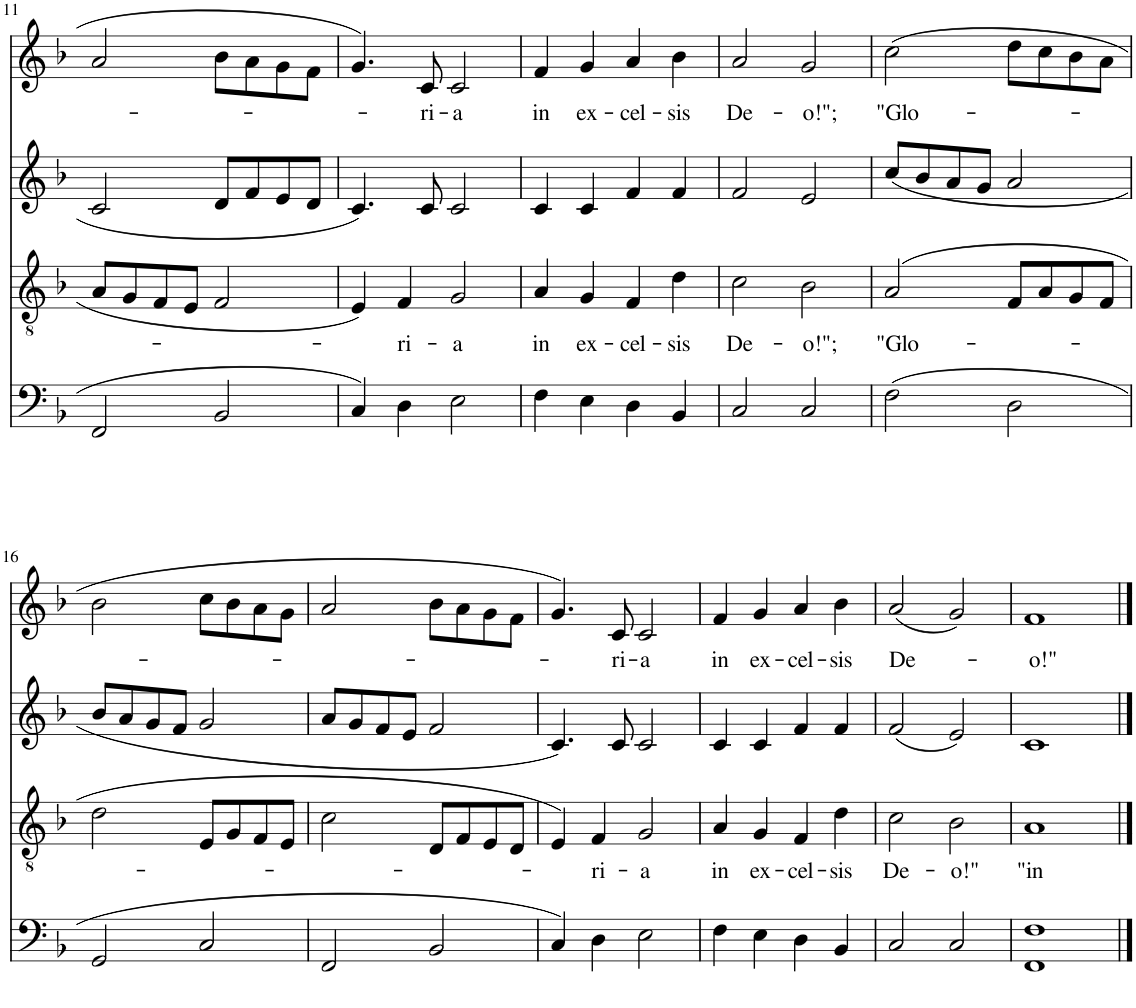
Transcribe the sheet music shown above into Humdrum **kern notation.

**kern	**kern	**text	**kern	**kern	**text
*part4	*part3	*part3	*part2	*part1	*part1
*staff4	*staff3	*staff3	*staff2	*staff1	*staff1
*I"Bassoon	*I"Bassoon	*	*I"voce 2	*I"voce 1	*
*I'Bsn	*I'Bsn	*	*	*	*
!!LO:PB:g=z
*clefF4	*clefGv2	*	*clefG2	*clefG2	*
*k[b-]	*k[b-]	*	*k[b-]	*k[b-]	*
*F:	*F:	*	*F:	*F:	*
*M4/4	*M4/4	*	*M4/4	*M4/4	*
*met(c)	*met(c)	*	*met(c)	*met(c)	*
=11	=11	=11	=11	=11	=11
2FF/	8A/L	.	2c/	2a/	.
.	8G/	.	.	.	.
.	8F/	.	.	.	.
.	8E/J	.	.	.	.
2BB-/	2F/	.	8d/L	8b-\L	.
.	.	.	8f/	8a\	.
.	.	.	8e/	8g\	.
.	.	.	8d/J	8f\J	.
=12	=12	=12	=12	=12	=12
4C/	4E/	.	4.c/	4.g/	.
!	!	!LO:LY:b	!	!	!
4D\	4F/	-ri-	.	.	.
!	!	!	!	!	!LO:LY:b
.	.	.	8c/	8c/	-ri-
!	!	!LO:LY:b	!	!	!LO:LY:b
2E\	2G/	-a	2c/	2c/	-a
=13	=13	=13	=13	=13	=13
!	!	!LO:LY:b	!	!	!LO:LY:b
4F\	4A/	in	4c/	4f/	in
!	!	!LO:LY:b	!	!	!LO:LY:b
4E\	4G/	ex-	4c/	4g/	ex-
!	!	!LO:LY:b	!	!	!LO:LY:b
4D\	4F/	-cel-	4f/	4a/	-cel-
!	!	!LO:LY:b	!	!	!LO:LY:b
4BB-/	4d\	-sis	4f/	4b-\	-sis
=14	=14	=14	=14	=14	=14
!	!	!LO:LY:b	!	!	!LO:LY:b
2C/	2c\	De-	2f/	2a/	De-
!	!	!LO:LY:b	!	!	!LO:LY:b
2C/	2B-\	-o!";	2e/	2g/	-o!";
=15	=15	=15	=15	=15	=15
!	!	!LO:LY:b	!	!	!LO:LY:b
(2F\	(2A/	"Glo-	(8cc/L	(2cc\	"Glo-
.	.	.	8b-/	.	.
.	.	.	8a/	.	.
.	.	.	8g/J	.	.
2D\	8F/L	.	2a/	8dd\L	.
.	8A/	.	.	8cc\	.
.	8G/	.	.	8b-\	.
.	8F/J	.	.	8a\J	.
!!LO:LB:g=z
=16	=16	=16	=16	=16	=16
2GG/	2d\	.	8b-/L	2b-\	.
.	.	.	8a/	.	.
.	.	.	8g/	.	.
.	.	.	8f/J	.	.
2C/	8E/L	.	2g/	8cc\L	.
.	8G/	.	.	8b-\	.
.	8F/	.	.	8a\	.
.	8E/J	.	.	8g\J	.
=17	=17	=17	=17	=17	=17
2FF/	2c\	.	8a/L	2a/	.
.	.	.	8g/	.	.
.	.	.	8f/	.	.
.	.	.	8e/J	.	.
2BB-/	8D/L	.	2f/	8b-\L	.
.	8F/	.	.	8a\	.
.	8E/	.	.	8g\	.
.	8D/J	.	.	8f\J	.
=18	=18	=18	=18	=18	=18
4C/)	4E/)	.	4.c/)	4.g/)	.
!	!	!LO:LY:b	!	!	!
4D\	4F/	-ri-	.	.	.
!	!	!	!	!	!LO:LY:b
.	.	.	8c/	8c/	-ri-
!	!	!LO:LY:b	!	!	!LO:LY:b
2E\	2G/	-a	2c/	2c/	-a
=19	=19	=19	=19	=19	=19
!	!	!LO:LY:b	!	!	!LO:LY:b
4F\	4A/	in	4c/	4f/	in
!	!	!LO:LY:b	!	!	!LO:LY:b
4E\	4G/	ex-	4c/	4g/	ex-
!	!	!LO:LY:b	!	!	!LO:LY:b
4D\	4F/	-cel-	4f/	4a/	-cel-
!	!	!LO:LY:b	!	!	!LO:LY:b
4BB-/	4d\	-sis	4f/	4b-\	-sis
=20	=20	=20	=20	=20	=20
!	!	!LO:LY:b	!	!	!LO:LY:b
2C/	2c\	De-	(2f/	(2a/	De-
!	!	!LO:LY:b	!	!	!
2C/	2B-\	-o!"	2e/)	2g/)	.
=21	=21	=21	=21	=21	=21
!	!	!LO:LY:b	!	!	!LO:LY:b
1FF 1F	1A	"in	1c	1f	-o!"
==	==	==	==	==	==
*-	*-	*-	*-	*-	*-
